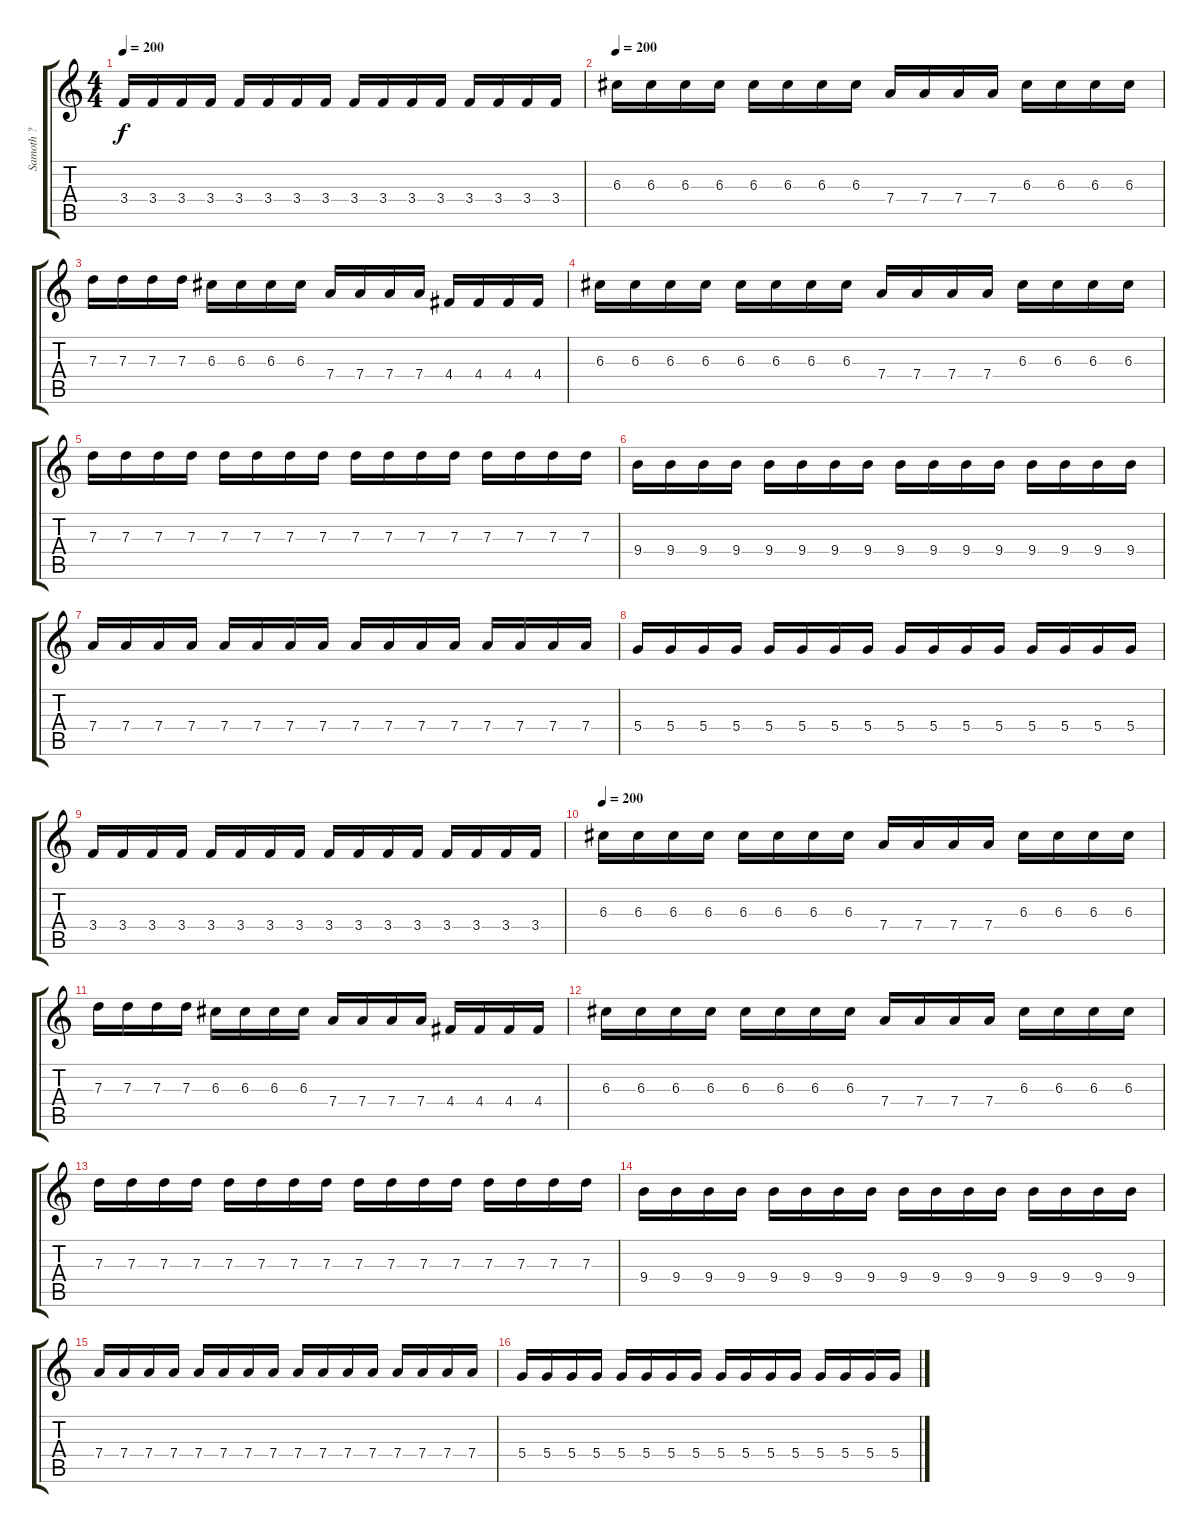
\track ("Samoth ?" "Samoth ?") {instrument distortionguitar}
\staff {score tabs}
\tuning (E4 B3 G3 D3 A2 E2) {hide}
\ts (4 4)
\tempo 200
\clef g2
\ks c
3.4.16{dy f} 3.4.16 3.4.16 3.4.16 3.4.16 3.4.16 3.4.16 3.4.16 3.4.16 3.4.16 3.4.16 3.4.16 3.4.16 3.4.16 3.4.16 3.4.16 |
\tempo 200
6.3.16{volume 10} 6.3.16 6.3.16 6.3.16 6.3.16 6.3.16 6.3.16 6.3.16 7.4.16 7.4.16 7.4.16 7.4.16 6.3.16 6.3.16 6.3.16 6.3.16 |
7.3.16 7.3.16 7.3.16 7.3.16 6.3.16 6.3.16 6.3.16 6.3.16 7.4.16 7.4.16 7.4.16 7.4.16 4.4.16 4.4.16 4.4.16 4.4.16 |
6.3.16 6.3.16 6.3.16 6.3.16 6.3.16 6.3.16 6.3.16 6.3.16 7.4.16 7.4.16 7.4.16 7.4.16 6.3.16 6.3.16 6.3.16 6.3.16 |
7.3.16{volume 9} 7.3.16 7.3.16 7.3.16 7.3.16 7.3.16 7.3.16 7.3.16 7.3.16 7.3.16 7.3.16 7.3.16 7.3.16 7.3.16 7.3.16 7.3.16 |
9.4.16{volume 8} 9.4.16 9.4.16 9.4.16 9.4.16 9.4.16 9.4.16 9.4.16 9.4.16 9.4.16 9.4.16 9.4.16 9.4.16 9.4.16 9.4.16 9.4.16 |
7.4.16 7.4.16 7.4.16 7.4.16 7.4.16 7.4.16 7.4.16 7.4.16 7.4.16 7.4.16 7.4.16 7.4.16 7.4.16 7.4.16 7.4.16 7.4.16 |
5.4.16 5.4.16 5.4.16 5.4.16 5.4.16 5.4.16 5.4.16 5.4.16 5.4.16 5.4.16 5.4.16 5.4.16 5.4.16 5.4.16 5.4.16 5.4.16 |
3.4.16 3.4.16 3.4.16 3.4.16 3.4.16 3.4.16 3.4.16 3.4.16 3.4.16 3.4.16 3.4.16 3.4.16 3.4.16 3.4.16 3.4.16 3.4.16 |
\tempo 200
6.3.16{volume 7} 6.3.16 6.3.16 6.3.16 6.3.16 6.3.16 6.3.16 6.3.16 7.4.16 7.4.16 7.4.16 7.4.16 6.3.16 6.3.16 6.3.16 6.3.16 |
7.3.16{volume 6} 7.3.16 7.3.16 7.3.16 6.3.16 6.3.16 6.3.16 6.3.16 7.4.16 7.4.16 7.4.16 7.4.16 4.4.16 4.4.16 4.4.16 4.4.16 |
6.3.16{volume 5} 6.3.16 6.3.16 6.3.16 6.3.16 6.3.16 6.3.16 6.3.16 7.4.16 7.4.16 7.4.16 7.4.16 6.3.16 6.3.16 6.3.16 6.3.16 |
7.3.16{volume 4} 7.3.16 7.3.16 7.3.16 7.3.16 7.3.16 7.3.16 7.3.16 7.3.16 7.3.16 7.3.16 7.3.16 7.3.16 7.3.16 7.3.16 7.3.16 |
9.4.16{volume 2} 9.4.16 9.4.16 9.4.16 9.4.16 9.4.16 9.4.16 9.4.16 9.4.16 9.4.16 9.4.16 9.4.16 9.4.16 9.4.16 9.4.16 9.4.16 |
7.4.16{volume 1} 7.4.16 7.4.16 7.4.16 7.4.16 7.4.16 7.4.16 7.4.16 7.4.16 7.4.16 7.4.16 7.4.16 7.4.16 7.4.16 7.4.16 7.4.16 |
5.4.16 5.4.16 5.4.16 5.4.16 5.4.16 5.4.16 5.4.16 5.4.16 5.4.16 5.4.16 5.4.16 5.4.16 5.4.16 5.4.16 5.4.16 5.4.16
